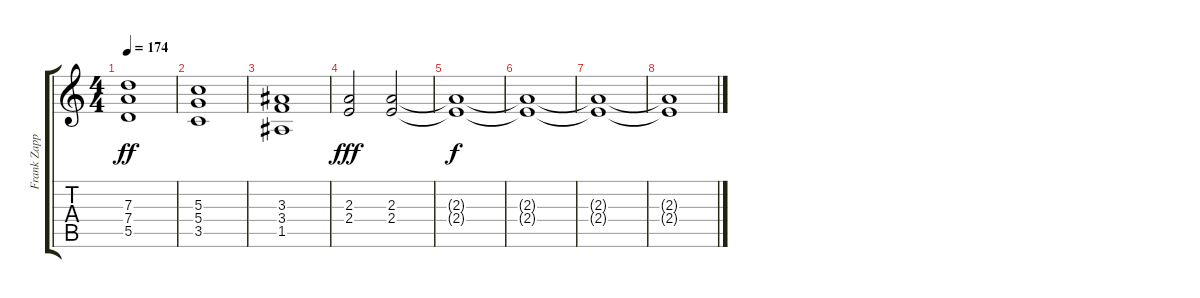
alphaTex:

\track ("Frank Zappa" "Frank Zapp") {instrument overdrivenguitar}
\staff {score tabs}
\tuning (E4 B3 G3 D3 A2 E2) {hide}
\ts (4 4)
\tempo 174
\clef g2
\ks c
(7.3 7.4 5.5).1{dy ff} |
(5.3 5.4 3.5).1 |
(3.3 3.4 1.5).1 |
(2.3 2.4).2{dy fff} (2.3 2.4).2 |
(2.3{t} 2.4{t}).1{dy f} |
(2.3{t} 2.4{t}).1 |
(2.3{t} 2.4{t}).1 |
(2.3{t} 2.4{t}).1
